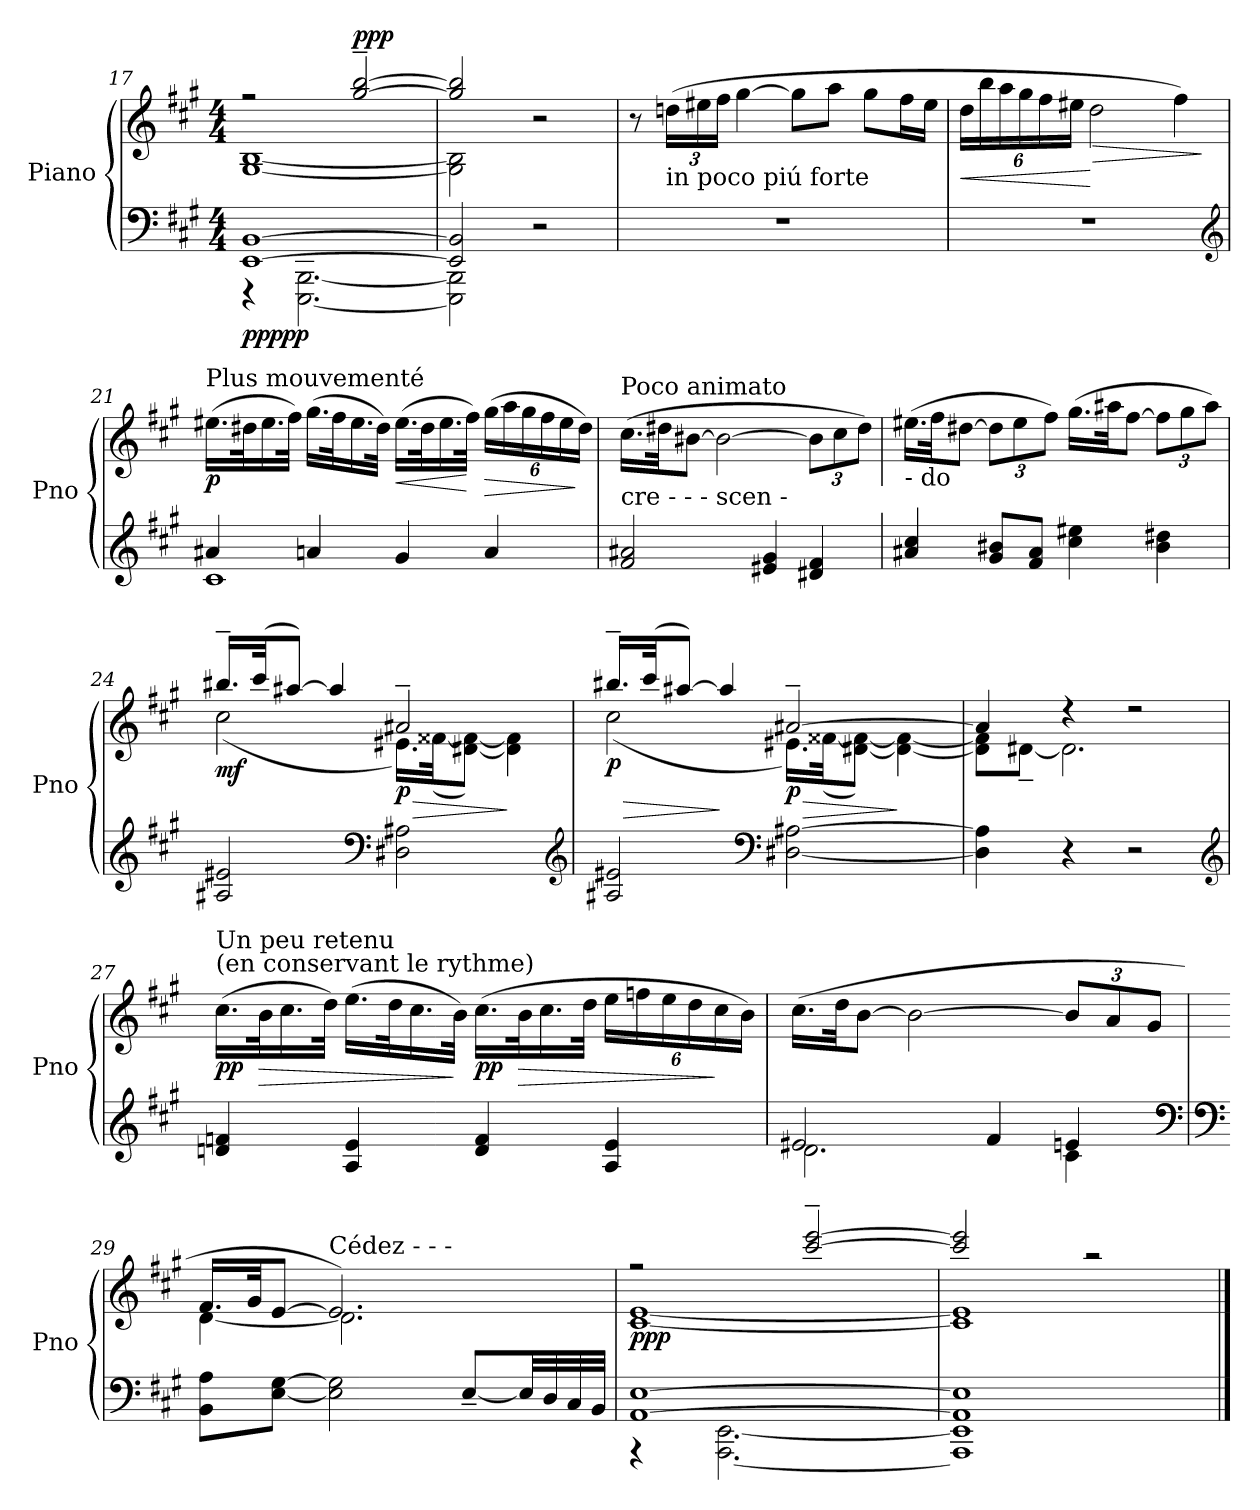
**kern	**kern	**dynam
*part1	*part1	*part1
*staff2	*staff1	*staff1/2
*I"Piano	*	*
*I'Pno	*	*
*clefF4	*clefG2	*
*k[f#c#g#]	*k[f#c#g#]	*
*A:	*A:	*
*M4/4	*M4/4	*
=17	=17	=17
*^	*^	*
!	!	!	!	!LO:DY:b=2
!	!	!	!	!LO:DY:n=1:b
[1EE [1BB	4rFFF	2rff	[1G# [1B	ppp pp
.	[2.EEE\ [2.BBB\	.	.	.
!	!	!	!	!LO:DY:n=2:a
.	.	[2gg#/~ [2bb/~	.	ppp
=18	=18	=18	=18	=18
2EE/] 2BB/]	2EEE\] 2BBB\]	2gg#/] 2bb/]	2G#\] 2B\]	.
2r	2ryy	2r	2ryy	.
=19	=19	=19	=19	=19
!	!	!LO:TX:a:t=Au Mouvt	!	!
*v	*v	*	*	*
*	*v	*v	*
1r	8r	.
*	*Xbrackettup	*
!	!LO:TX:b:t=in poco piú forte	!
.	(24ddn\LL	.
.	24ee#X\	.
.	24ff#\JJ	.
.	[4gg#\	.
.	8gg#\L]	.
.	8aa\J	.
.	8gg#\L	.
.	16ff#\L	.
.	16ee#\JJ	.
!!LO:LB:g=z
=20	=20	=20
*	*brackettup	*
!	!	!LO:HP:b
1r	24dd\LL	<
.	24bb\	.
.	24aa\	.
.	24gg#\	.
.	24ff#\	.
.	24ee#X\JJ	.
!	!	!LO:HP:n=1:b
.	2dd\	[ >
.	4ff#\)	.
*clefG2	*	*
.	.	]
=21	=21	=21
*^	*	*
!	!	!LO:TX:a:t=Plus mouvementé	!
!	!	!	!LO:DY:b
4a#X/	1c#	(16.ee#X\LL	p
.	.	32dd#X\K	.
.	.	16.ee#\	.
.	.	32ff#\JJk)	.
4an/	.	(16.gg#\LL	.
.	.	32ff#\K	.
.	.	16.ee#\	.
.	.	32dd#\JJk)	.
!	!	!	!LO:HP:b
4g#/	.	(16.ee#\LL	<
.	.	32dd#\K	.
.	.	16.ee#\	.
.	.	32ff#\JJk)	[
!	!	!	!LO:HP:b
4a/	.	(24gg#\LL	>
.	.	24aa\	.
.	.	24gg#\	.
.	.	24ff#\	.
.	.	24ee#\	.
.	.	24dd#\JJ)	]
*v	*v	*	*
=22	=22	=22
!	!LO:TX:b:t=cre   -       -        -     scen    -	!
!	!LO:TX:a:t=Poco animato	!
2f#/ 2a#X/	(16.cc#\LL	.
.	32dd#X\JK	.
.	[8b#X\J	.
.	2b#\_	.
4e#X/ 4g#/	.	.
*	*Xbrackettup	*
4d#X/ 4f#/	12b#\L]	.
.	12cc#\	.
.	12dd#\J)	.
!!LO:LB:g=z
=23	=23	=23
!	!LO:TX:b:t=-    do	!
4a#X/ 4cc#/	(16.ee#X\LL	.
.	32ff#\JK	.
.	[8dd#X\J	.
8g#/ 8b#X/L	12dd#\L]	.
.	12ee#\	.
8f#/ 8a#/J	.	.
.	12ff#\J)	.
4cc#\ 4ee#X\	(16.gg#\LL	.
.	32aa#X\JK	.
.	[8ff#\J	.
4b#\ 4dd#X\	12ff#\L]	.
.	12gg#\	.
.	12aa#\J)	.
=24	=24	=24
*	*^	*
!	!	!	!LO:DY:b
2A#X/ 2e#X/	16.bb#X~/LL	(2cc#\	mf
.	(32ccc#/JK	.	.
.	[8aa#X/J)	.	.
.	4aa#/]	.	.
*clefF4	*	*	*
!	!	!	!LO:HP:b
!	!	!	!LO:DY:n=1:b
2D#X\ 2A#X\	2a#X~/	16.e#X\LL)	> p
.	.	([32f##X\JK	.
.	.	[8d#X\ 8f##\_J)	.
.	.	4d#\] 4f##\]	]
*clefG2	*	*	*
=25	=25	=25	=25
!	!	!	!LO:HP:b
!	!	!	!LO:DY:n=1:b
2A#X/ 2e#X/	16.bb#X~/LL	(2cc#\	> p
.	(32ccc#/JK	.	.
.	[8aa#X/J)	.	.
.	4aa#/]	.	]
*clefF4	*	*	*
!	!	!	!LO:HP:b
!	!	!	!LO:DY:n=2:b
[2D#X\ [2A#X\	[2a#X~/	16.e#X\LL)	> p
.	.	([32f##X\JK	.
.	.	[8d#X\ 8f##\_J)	.
.	.	4d#\_ 4f##\_	]
!!LO:LB:g=z	!!
=26	=26	=26	=26
4D#\] 4A#\]	4a#/]	8d#\] 8f##\]L	.
.	.	[8d#~\J	.
4r	4r	2.d#\]	.
2r	2r	.	.
*	*v	*v	*
*clefG2	*	*
=27	=27	=27
!	!LO:TX:a:t=Un peu retenu\n(en conservant le rythme)	!
!	!	!LO:DY:b
4dn/ 4fn/	(16.cc#\LL	pp
!	!	!LO:HP:b
.	32b\K	>
.	16.cc#\	.
.	32dd\JJk)	.
4A/ 4e/	(16.ee\LL	.
.	32dd\K	.
.	16.cc#\	.
.	32b\JJk)	]
!	!	!LO:DY:b
4d/ 4f/	(16.cc#\LL	pp
!	!	!LO:HP:b
.	32b\K	>
.	16.cc#\	.
.	32dd\JJk	.
4A/ 4e/	24ee\LL	.
.	24ffn\	.
.	24ee\	.
.	24dd\	.
.	24cc#\	]
.	24b\JJ)	.
=28	=28	=28
*^	*	*
2e#X/	2.d\	(16.cc#\LL	.
.	.	32dd\JK	.
.	.	[8b\J	.
.	.	2b\_	.
4f#/	.	.	.
4en/	4c#\	12b/L]	.
.	.	12a/	.
.	.	12g#/J	.
*v	*v	*	*
*clefF4	*	*
!!LO:LB:g=z
=29	=29	=29
*clefF4	*	*
*	*^	*
8BB\ 8A\L	16.f#/LL	[4d\	.
.	32g#/JK	.	.
[8E\ [8G#\J	[8e/J	.	.
!	!LO:TX:a:t=Cédez   -          -          -	!	!
2E\] 2G#\]	2.e/])	2.d\]	.
[8E~/L	.	.	.
32E/LL]	.	.	.
32D/	.	.	.
32C#/	.	.	.
32BB/JJJ	.	.	.
=30	=30	=30	=30
*^	*	*	*
!	!	!	!	!LO:DY:b
[1AA [1E	4rAAA	2rff	[1c# [1e	ppp
.	[2.AAA\ [2.EE\	.	.	.
.	.	[2ccc#/~ [2eee/~	.	.
=31	=31	=31	=31	=31
1AA] 1E]	1AAA] 1EE]	2ccc#/] 2eee/]	1c#] 1e]	.
.	.	2raa	.	.
*v	*v	*	*	*
*	*v	*v	*
==	==	==
*-	*-	*-
